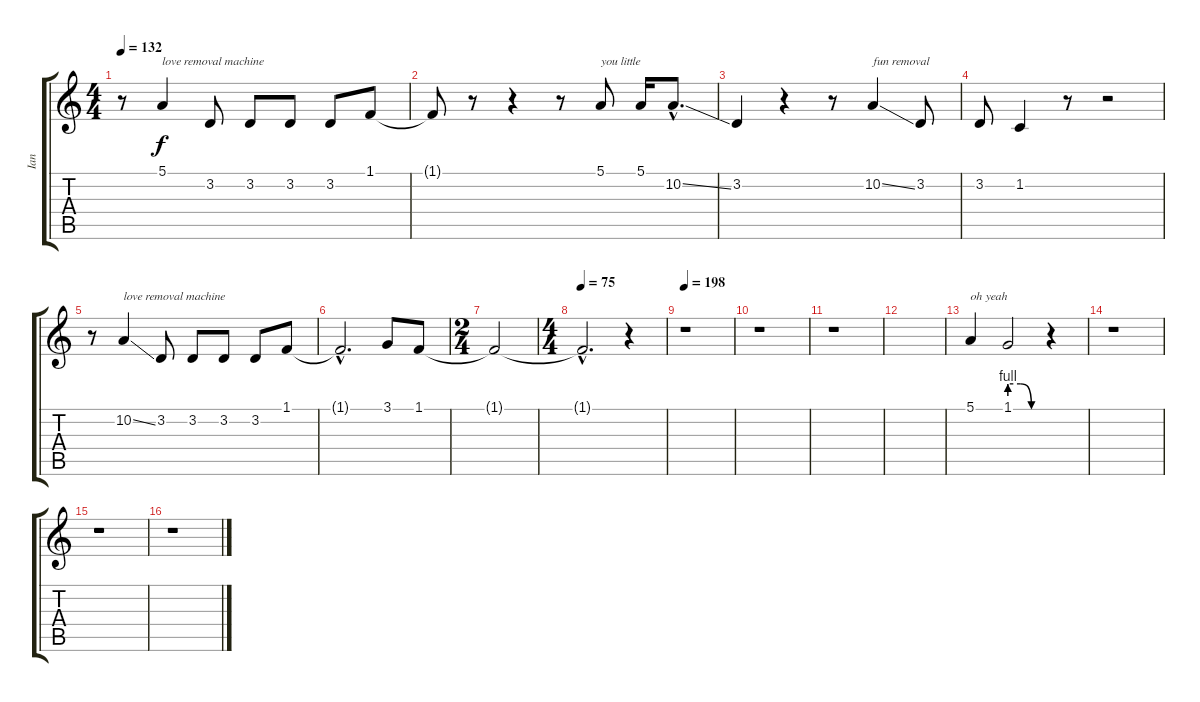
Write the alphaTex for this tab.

\track ("Ian" "Ian") {instrument lead6voice}
\staff {score tabs}
\tuning (E4 B3 G3 D3 A2 E2) {hide}
\ts (4 4)
\tempo 132
\clef g2
\ks c
r.8{dy f} 5.1.4{txt "love removal machine"} 3.2.8 3.2.8 3.2.8 3.2.8 1.1.8 |
1.1{t}.8 r.8 r.4 r.8 5.1.8{txt "you little"} 5.1.16 10.2{ss hac}.8{d} |
3.2.4 r.4 r.8 10.2{ss}.4{txt "fun removal"} 3.2.8 |
3.2.8 1.2.4 r.8 r.2 |
r.8 10.2{ss}.4{txt "love removal machine"} 3.2.8 3.2.8 3.2.8 3.2.8 1.1.8 |
1.1{hac t}.2{d} 3.1.8 1.1.8 |
\ts (2 4)
1.1{t}.2 |
\ts (4 4)
\tempo 75
1.1{hac t}.2{d} r.4 |
\tempo 198
r.1 |
r.1 |
r.1 |
|
5.1.4{txt "oh yeah"} 1.1{be (custom 0 4 20 4 40 0 60 0)}.2 r.4 |
r.1 |
r.1 |
r.1
